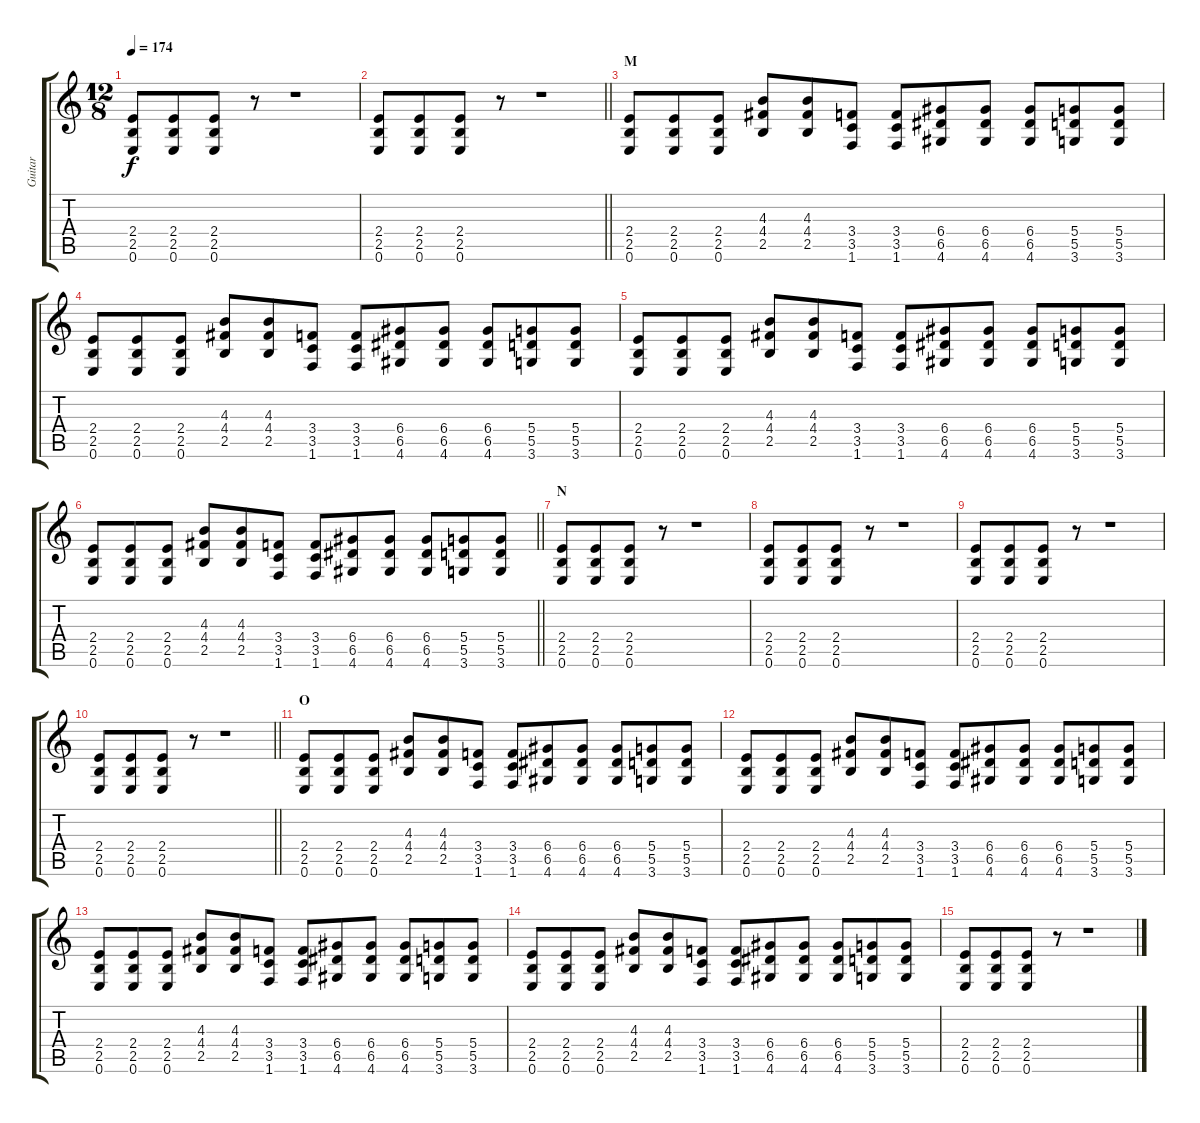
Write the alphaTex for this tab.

\track ("Guitar" "Guitar") {instrument distortionguitar}
\staff {score tabs}
\tuning (E4 B3 G3 D3 A2 E2) {hide}
\ts (12 8)
\tempo 174
\clef g2
\ks c
(2.4 2.5 0.6).8{dy f} (2.4 2.5 0.6).8 (2.4 2.5 0.6).8 r.8 r.1 |
\barLineRight lightlight
(2.4 2.5 0.6).8 (2.4 2.5 0.6).8 (2.4 2.5 0.6).8 r.8 r.1 |
\section ("" "M")
(2.4 2.5 0.6).8 (2.4 2.5 0.6).8 (2.4 2.5 0.6).8 (4.3 4.4 2.5).8 (4.3 4.4 2.5).8 (3.4 3.5 1.6).8 (3.4 3.5 1.6).8 (6.4 6.5 4.6).8 (6.4 6.5 4.6).8 (6.4 6.5 4.6).8 (5.4 5.5 3.6).8 (5.4 5.5 3.6).8 |
(2.4 2.5 0.6).8 (2.4 2.5 0.6).8 (2.4 2.5 0.6).8 (4.3 4.4 2.5).8 (4.3 4.4 2.5).8 (3.4 3.5 1.6).8 (3.4 3.5 1.6).8 (6.4 6.5 4.6).8 (6.4 6.5 4.6).8 (6.4 6.5 4.6).8 (5.4 5.5 3.6).8 (5.4 5.5 3.6).8 |
(2.4 2.5 0.6).8 (2.4 2.5 0.6).8 (2.4 2.5 0.6).8 (4.3 4.4 2.5).8 (4.3 4.4 2.5).8 (3.4 3.5 1.6).8 (3.4 3.5 1.6).8 (6.4 6.5 4.6).8 (6.4 6.5 4.6).8 (6.4 6.5 4.6).8 (5.4 5.5 3.6).8 (5.4 5.5 3.6).8 |
\barLineRight lightlight
(2.4 2.5 0.6).8 (2.4 2.5 0.6).8 (2.4 2.5 0.6).8 (4.3 4.4 2.5).8 (4.3 4.4 2.5).8 (3.4 3.5 1.6).8 (3.4 3.5 1.6).8 (6.4 6.5 4.6).8 (6.4 6.5 4.6).8 (6.4 6.5 4.6).8 (5.4 5.5 3.6).8 (5.4 5.5 3.6).8 |
\section ("" "N")
(2.4 2.5 0.6).8 (2.4 2.5 0.6).8 (2.4 2.5 0.6).8 r.8 r.1 |
(2.4 2.5 0.6).8 (2.4 2.5 0.6).8 (2.4 2.5 0.6).8 r.8 r.1 |
(2.4 2.5 0.6).8 (2.4 2.5 0.6).8 (2.4 2.5 0.6).8 r.8 r.1 |
\barLineRight lightlight
(2.4 2.5 0.6).8 (2.4 2.5 0.6).8 (2.4 2.5 0.6).8 r.8 r.1 |
\section ("" "O")
(2.4 2.5 0.6).8 (2.4 2.5 0.6).8 (2.4 2.5 0.6).8 (4.3 4.4 2.5).8 (4.3 4.4 2.5).8 (3.4 3.5 1.6).8 (3.4 3.5 1.6).8 (6.4 6.5 4.6).8 (6.4 6.5 4.6).8 (6.4 6.5 4.6).8 (5.4 5.5 3.6).8 (5.4 5.5 3.6).8 |
(2.4 2.5 0.6).8 (2.4 2.5 0.6).8 (2.4 2.5 0.6).8 (4.3 4.4 2.5).8 (4.3 4.4 2.5).8 (3.4 3.5 1.6).8 (3.4 3.5 1.6).8 (6.4 6.5 4.6).8 (6.4 6.5 4.6).8 (6.4 6.5 4.6).8 (5.4 5.5 3.6).8 (5.4 5.5 3.6).8 |
(2.4 2.5 0.6).8 (2.4 2.5 0.6).8 (2.4 2.5 0.6).8 (4.3 4.4 2.5).8 (4.3 4.4 2.5).8 (3.4 3.5 1.6).8 (3.4 3.5 1.6).8 (6.4 6.5 4.6).8 (6.4 6.5 4.6).8 (6.4 6.5 4.6).8 (5.4 5.5 3.6).8 (5.4 5.5 3.6).8 |
(2.4 2.5 0.6).8 (2.4 2.5 0.6).8 (2.4 2.5 0.6).8 (4.3 4.4 2.5).8 (4.3 4.4 2.5).8 (3.4 3.5 1.6).8 (3.4 3.5 1.6).8 (6.4 6.5 4.6).8 (6.4 6.5 4.6).8 (6.4 6.5 4.6).8 (5.4 5.5 3.6).8 (5.4 5.5 3.6).8 |
(2.4 2.5 0.6).8 (2.4 2.5 0.6).8 (2.4 2.5 0.6).8 r.8 r.1
